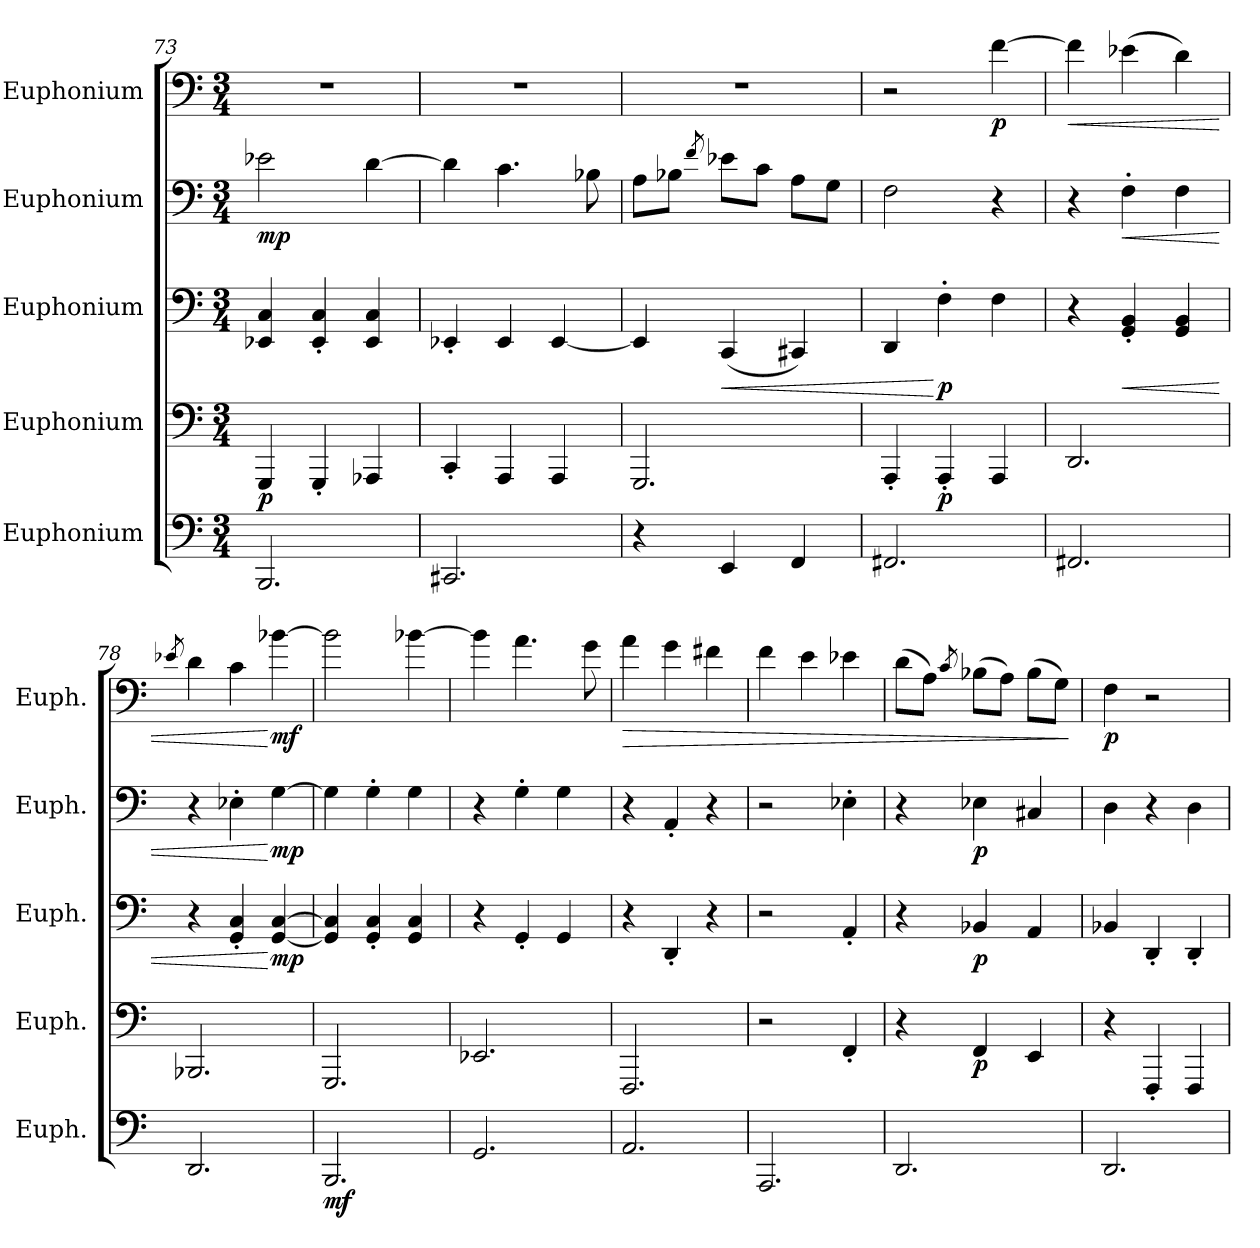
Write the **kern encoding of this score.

**kern	**dynam	**kern	**dynam	**kern	**dynam	**kern	**dynam	**kern	**dynam
*part5	*part5	*part4	*part4	*part3	*part3	*part2	*part2	*part1	*part1
*staff5	*staff5	*staff4	*staff4	*staff3	*staff3	*staff2	*staff2	*staff1	*staff1
*I"Euphonium	*	*I"Euphonium	*	*I"Euphonium	*	*I"Euphonium	*	*I"Euphonium	*
*I'Euph.	*	*I'Euph.	*	*I'Euph.	*	*I'Euph.	*	*I'Euph.	*
*clefF4	*	*clefF4	*	*clefF4	*	*clefF4	*	*clefF4	*
*k[]	*	*k[]	*	*k[]	*	*k[]	*	*k[]	*
*M3/4	*	*M3/4	*	*M3/4	*	*M3/4	*	*M3/4	*
=73	=73	=73	=73	=73	=73	=73	=73	=73	=73
!	!	!	!LO:DY:b	!	!	!	!LO:DY:b	!	!
2.BBB/	.	4GGG/	p	4EE-X/ 4C/	.	2e-X\	mp	2.r	.
.	.	4GGG'/	.	4EE-/' 4C/'	.	.	.	.	.
.	.	4AAA-X/	.	4EE-/ 4C/	.	[4d\	.	.	.
=74	=74	=74	=74	=74	=74	=74	=74	=74	=74
2.CC#X/	.	4CC'/	.	4EE-X'/	.	4d\]	.	2.r	.
.	.	4AAA/	.	4EE-/	.	4.c\	.	.	.
.	.	4AAA/	.	[4EE-/	.	.	.	.	.
.	.	.	.	.	.	8B-X\	.	.	.
!!LO:LB:g=z
=75	=75	=75	=75	=75	=75	=75	=75	=75	=75
4r	.	2.GGG/	.	4EE-/]	.	8A\L	.	2.r	.
.	.	.	.	.	.	8B-X\J	.	.	.
.	.	.	.	.	.	8qf/	.	.	.
!	!	!	!	!	!LO:HP:b	!	!	!	!
4EE/	.	.	.	(<4CC/	<	8e-X\L	.	.	.
.	.	.	.	.	.	8c\J	.	.	.
4FF/	.	.	.	4CC#X/)	.	8A\L	.	.	.
.	.	.	.	.	.	8G\J	.	.	.
=76	=76	=76	=76	=76	=76	=76	=76	=76	=76
2.FF#X/	.	4AAA'/	.	4DD/	.	2F\	.	2r	.
!	!	!	!LO:DY:b	!	!LO:DY:n=1:b	!	!	!	!
.	.	4AAA'/	p	4F'\	[ p	.	.	.	.
!	!	!	!	!	!	!	!	!	!LO:DY:b
.	.	4AAA/	.	4F\	.	4r	.	[4f\	p
=77	=77	=77	=77	=77	=77	=77	=77	=77	=77
!	!	!	!	!	!	!	!	!	!LO:HP:b
2.FF#X/	.	2.DD/	.	4r	.	4r	.	4f\]	<
!	!	!	!	!	!LO:HP:b	!	!LO:HP:b	!	!
.	.	.	.	4GG/' 4BB/'	<	4F'\	<	(>4e-X\	.
.	.	.	.	4GG/ 4BB/	.	4F\	.	4d\)	.
=78	=78	=78	=78	=78	=78	=78	=78	=78	=78
.	.	.	.	.	.	.	.	8qe-X/	.
2.DD/	.	2.BBB-X/	.	4r	.	4r	.	4d\	.
.	.	.	.	4GG/' 4C/'	.	4E-X'\	.	4c\	.
!	!	!	!	!	!LO:DY:n=1:b	!	!LO:DY:n=1:b	!	!LO:DY:n=1:b
.	.	.	.	[4GG/ [4C/	[ mp	[4G\	[ mp	[4b-X\	[ mf
=79	=79	=79	=79	=79	=79	=79	=79	=79	=79
!	!LO:DY:b	!	!	!	!	!	!	!	!
2.BBB/	mf	2.GGG/	.	4GG/] 4C/]	.	4G\]	.	2b-\]	.
.	.	.	.	4GG/' 4C/'	.	4G'\	.	.	.
.	.	.	.	4GG/ 4C/	.	4G\	.	[4b-X\	.
=80	=80	=80	=80	=80	=80	=80	=80	=80	=80
2.GG/	.	2.EE-X/	.	4r	.	4r	.	4b-\]	.
.	.	.	.	4GG'/	.	4G'\	.	4.a\	.
.	.	.	.	4GG/	.	4G\	.	.	.
.	.	.	.	.	.	.	.	8g\	.
=81	=81	=81	=81	=81	=81	=81	=81	=81	=81
!	!	!	!	!	!	!	!	!	!LO:HP:b
2.AA/	.	2.FFF/	.	4r	.	4r	.	4a\	>
.	.	.	.	4DD'/	.	4AA'/	.	4g\	.
.	.	.	.	4r	.	4r	.	4f#X\	.
=82	=82	=82	=82	=82	=82	=82	=82	=82	=82
2.AAA/	.	2r	.	2r	.	2r	.	4f\	.
.	.	.	.	.	.	.	.	4e\	.
.	.	4FF'/	.	4AA'/	.	4E-X'\	.	4e-X\	.
=83	=83	=83	=83	=83	=83	=83	=83	=83	=83
2.DD/	.	4r	.	4r	.	4r	.	(>8d\L	.
.	.	.	.	.	.	.	.	8A\J)	.
.	.	.	.	.	.	.	.	8qc/	.
!	!	!	!LO:DY:b	!	!LO:DY:b	!	!LO:DY:b	!	!
.	.	4FF/	p	4BB-X/	p	4E-X\	p	(>8B-X\L	.
.	.	.	.	.	.	.	.	8A\J)	.
.	.	4EE/	.	4AA/	.	4C#X/	.	(>8B-\L	.
.	.	.	.	.	.	.	.	8G\J)	.
.	.	.	.	.	.	.	.	.	]
=84	=84	=84	=84	=84	=84	=84	=84	=84	=84
!	!	!	!	!	!	!	!	!	!LO:DY:b
2.DD/	.	4r	.	4BB-X/	.	4D\	.	4F\	p
.	.	4FFF'/	.	4DD'/	.	4r	.	2r	.
.	.	4FFF/	.	4DD'/	.	4D\	.	.	.
=	=	=	=	=	=	=	=	=	=
*-	*-	*-	*-	*-	*-	*-	*-	*-	*-
